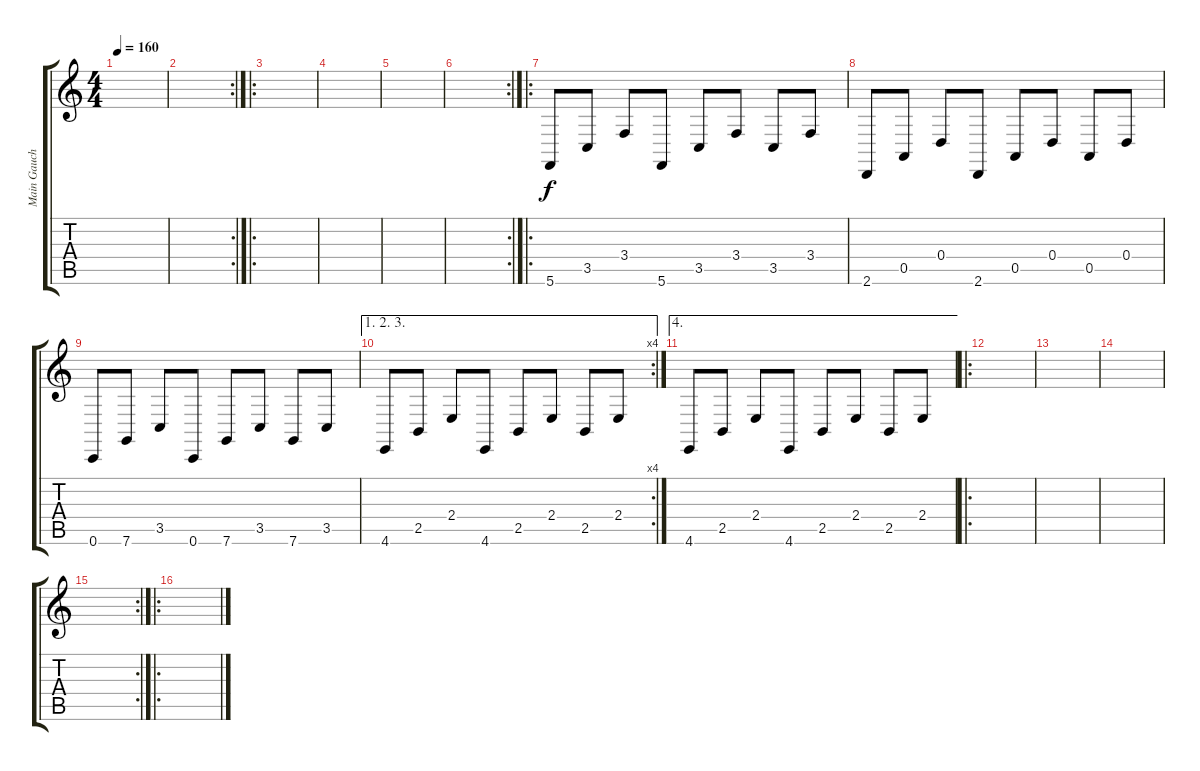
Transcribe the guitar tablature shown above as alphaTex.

\track ("Main Gauche" "Main Gauch") {instrument acousticgrandpiano}
\staff {score tabs}
\tuning (E4 B3 G3 D3 A2 C2) {hide}
\ts (4 4)
\tempo 160
\clef g2
\ks c
|
\rc 2
|
\ro
|
|
|
\rc 2
|
\ro
5.6.8 3.5.8 3.4.8 5.6.8 3.5.8 3.4.8 3.5.8 3.4.8 |
2.6.8 0.5.8 0.4.8 2.6.8 0.5.8 0.4.8 0.5.8 0.4.8 |
0.6.8 7.6.8 3.5.8 0.6.8 7.6.8 3.5.8 7.6.8 3.5.8 |
\ae (1 2 3)
\rc 4
4.6.8 2.5.8 2.4.8 4.6.8 2.5.8 2.4.8 2.5.8 2.4.8 |
\ae 4
4.6.8 2.5.8 2.4.8 4.6.8 2.5.8 2.4.8 2.5.8 2.4.8 |
\ro
|
|
|
\rc 2
|
\ro
